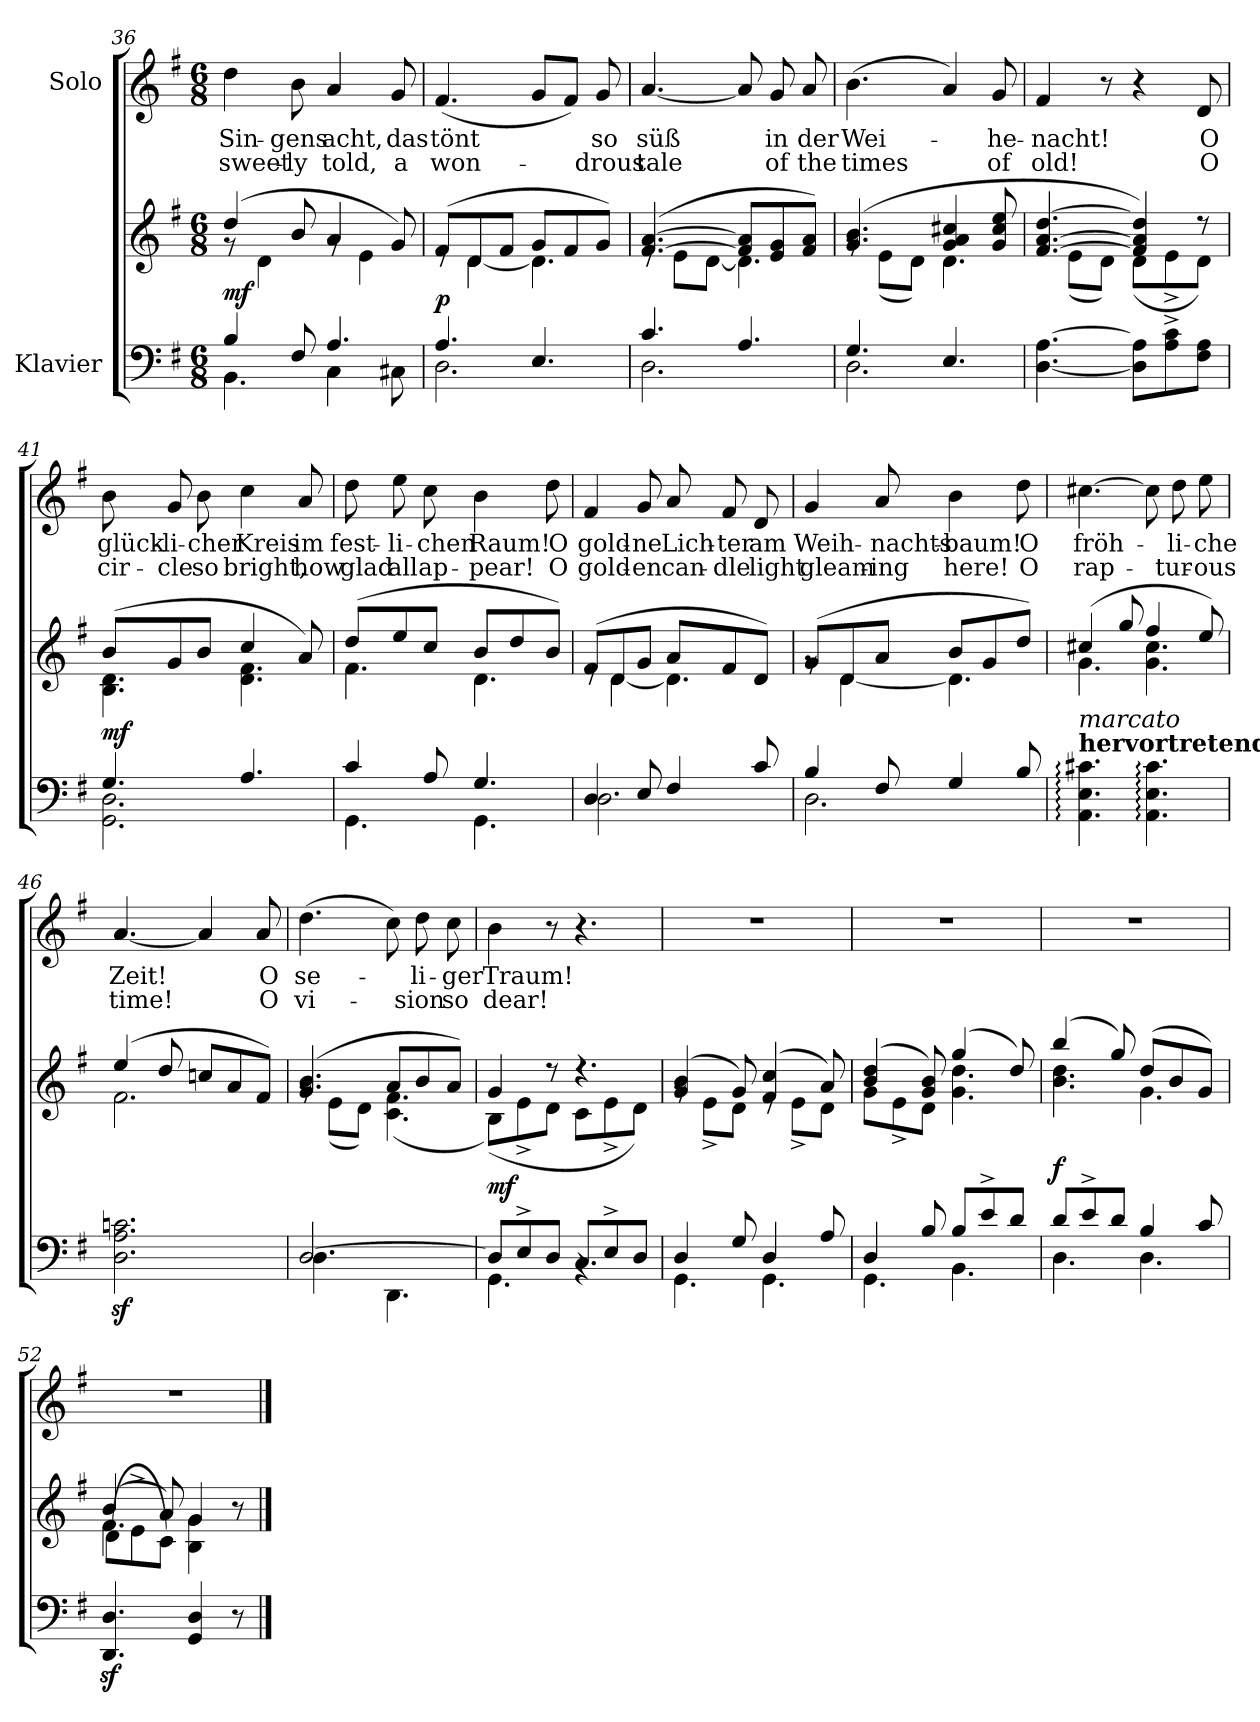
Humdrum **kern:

**kern	**kern	**dynam	**kern	**text	**text
*part2	*part2	*part2	*part1	*part1	*part1
*staff3	*staff2	*staff2/3	*staff1	*staff1	*staff1
*I"Klavier	*	*	*I"Solo	*	*
*clefF4	*clefG2	*	*clefG2	*	*
*k[f#]	*k[f#]	*	*k[f#]	*	*
*M6/8	*M6/8	*	*M6/8	*	*
=36	=36	=36	=36	=36	=36
*^	*^	*	*	*	*
!	!	!	!	!LO:DY:a=2	!	!	!
4B/	4.BB\	(4dd/	8rg	mf	4dd\	Sin-	sweet-
.	.	.	4d\	.	.	.	.
8F#/	.	8b/	.	.	8b\	-gens	-ly
4.A/	4C\	4a/	8rg	.	4a/	acht,	told,
.	.	.	4e\	.	.	.	.
.	8C#X\	8g/)	.	.	8g/	das	a
=37	=37	=37	=37	=37	=37	=37	=37
!	!	!	!	!LO:DY:a=2	!	!	!
4.A/	2.D\	(8f#/L	8re	p	(4.f#/	tönt	won-
.	.	8d/	[4d\	.	.	.	.
.	.	8f#/J	.	.	.	.	.
4.E/	.	8g/L	4.d\]	.	8g/L	.	.
.	.	8f#/	.	.	8f#/J)	.	.
.	.	8g/J)	.	.	8g/	so	-drous
=38	=38	=38	=38	=38	=38	=38	=38
4.c/	2.D\	([4.f#/ [4.a/	8re	.	[4.a/	süß	tale
.	.	.	8e\L	.	.	.	.
.	.	.	[8d\J	.	.	.	.
4.A/	.	8f#/] 8a/]L	4.d\]	.	8a/]	.	.
.	.	8e/ 8g/	.	.	8g/	in	of
.	.	8f#/ 8a/J)	.	.	8a/	der	the
!!LO:LB:g=z
=39	=39	=39	=39	=39	=39	=39	=39
4.G/	2.D\	(4.g/ 4.b/	8rg	.	(4.b\	Wei-	times
.	.	.	(>8e\L	.	.	.	.
.	.	.	8d\J)	.	.	.	.
4.E/	.	4g/ 4a/ 4cc#X/	4.d\	.	4a/)	.	.
.	.	8g/ 8cc#/ 8ee/	.	.	8g/	-he-	of
*v	*v	*	*	*	*	*	*
=40	=40	=40	=40	=40	=40	=40
[4.D\ [4.A\	[4.f#/ [4.a/ [4.dd/	8rg	.	4f#/	-nacht!	old!
.	.	(8e\L	.	.	.	.
.	.	8d\J)	.	8r	.	.
8D\] 8A\]L	4f#/] 4a/] 4dd/])	(8d\L	.	4r	.	.
8A\^ 8c\^	.	8e^\	.	.	.	.
8F#\ 8A\J	8r	8d\J)	.	8d/	O	O
=41	=41	=41	=41	=41	=41	=41
*^	*	*	*	*	*	*
!	!	!	!	!LO:DY:a=2	!	!	!
4.G/	2.GG\ 2.D\	(8b/L	4.B\ 4.d\	mf	8b\	glück-	cir-
.	.	8g/	.	.	8g/	-li-	-cle
.	.	8b/J	.	.	8b\	-cher	so
4.A/	.	4cc/	4.d\ 4.f#\	.	4cc\	Kreis	bright,
.	.	8a/)	.	.	8a/	im	how
=42	=42	=42	=42	=42	=42	=42	=42
4c:/	4.GG\	(8dd/L	4.f#\	.	8dd\	fest-	glad
.	.	8ee/	.	.	8ee\	-li-	all
8A/	.	8cc/J	.	.	8cc\	-chen	ap-
4.G/	4.GG\	8b/L	4.d\	.	4b\	Raum!	-pear!
.	.	8dd/	.	.	.	.	.
.	.	8b/J)	.	.	8dd\	O	O
!!LO:LB:g=z
=43	=43	=43	=43	=43	=43	=43	=43
4D/	2.D\	(8f#/L	8re	.	4f#/	gold-	gold-
.	.	8d/	[4d\	.	.	.	.
8E/	.	8g/J	.	.	8g/	-ne	-en
4F#/	.	8a/L	4.d\]	.	8a/	Lich-	can-
.	.	8f#/	.	.	8f#/	-ter	-dle
8c/	.	8d/J)	.	.	8d/	am	light
=44	=44	=44	=44	=44	=44	=44	=44
4B/	2.D\	(8g/L	8rg	.	4g/	Weih-	gleam-
.	.	8d/	[4d\	.	.	.	.
8F#/	.	8a/J	.	.	8a/	-nachts-	-ing
4G/	.	8b/L	4.d\]	.	4b\	-baum!	here!
.	.	8g/	.	.	.	.	.
8B/	.	8dd/J)	.	.	8dd\	O	O
*v	*v	*	*	*	*	*	*
=45	=45	=45	=45	=45	=45	=45
!LO:TX:a:B:t=hervortretend	!	!	!	!	!	!
!LO:TX:a:i:t=marcato	!	!	!	!	!	!
4.AA\: 4.E\: 4.c#X\:	(4cc#X/	4.g\	.	[4.cc#X\	fröh-	rap-
.	8gg/	.	.	.	.	.
4.AA\: 4.E\: 4.c#\:	4ff#/	4.g\ 4.cc#\	.	8cc#\]	.	.
.	.	.	.	8dd\	-li-	-tur-
.	8ee/)	.	.	8ee\	-che	-ous
=46	=46	=46	=46	=46	=46	=46
2.D\z> 2.A\z> 2.cn\z>	(4ee/	2.f#\	.	[4.a/	Zeit!	time!
.	8dd/	.	.	.	.	.
.	8ccn/L	.	.	4a/]	.	.
.	8a/	.	.	.	.	.
.	8f#/J)	.	.	8a/	O	O
!!LO:LB:g=z
=47	=47	=47	=47	=47	=47	=47
*^	*	*	*	*	*	*
[2.D/	4.D\	(4.g/ 4.b/	8rg	.	(4.dd\	se-	vi-
.	.	.	(>8e\L	.	.	.	.
.	.	.	8d\J)	.	.	.	.
.	4.DD\	8a/L	(4.c\ 4.f#\	.	8cc\)	.	.
.	.	8b/	.	.	8dd\	-li-	-sion
.	.	8a/J)	.	.	8cc\	-ger	so
=48	=48	=48	=48	=48	=48	=48	=48
!	!	!	!	!LO:DY:a=2	!	!	!
8D/L]	4.GG\	4g/	(>8B\L)	mf	4b\	Traum!	dear!
8E^/	.	.	8e^\	.	.	.	.
8D/J	.	8r	8d\J	.	8r	.	.
8C/L	4.rBB	4.r	8c\L	.	4.r	.	.
8E^/	.	.	8e^\	.	.	.	.
8D/J	.	.	8d\J)	.	.	.	.
=49	=49	=49	=49	=49	=49	=49	=49
4D/	4.GG\	(4g/ 4b/	8rg	.	2.r	.	.
.	.	.	8e^\L	.	.	.	.
8G/	.	8g/)	8d\J	.	.	.	.
4D/	4.GG\	(4f#/ 4cc/	8re	.	.	.	.
.	.	.	8e^\L	.	.	.	.
8A/	.	8a/)	8d\J	.	.	.	.
=50	=50	=50	=50	=50	=50	=50	=50
4D/	4.GG\	(4b/ 4dd/	8g\L	.	2.r	.	.
.	.	.	8e^\	.	.	.	.
8B/	.	8g/ 8b/)	8d\J	.	.	.	.
8B/L	4.BB\	(4gg/	4.g\ 4.dd\	.	.	.	.
8e^/	.	.	.	.	.	.	.
8d/J	.	8dd/)	.	.	.	.	.
=51	=51	=51	=51	=51	=51	=51	=51
!	!	!	!	!LO:DY:a=2	!	!	!
8d/L	4.D\	(4bb/	4.b\ 4.dd\	f	2.r	.	.
8e^/	.	.	.	.	.	.	.
8d/J	.	8gg/)	.	.	.	.	.
4B/	4.D\	(8dd/L	4.g\	.	.	.	.
.	.	8b/	.	.	.	.	.
8c/	.	8g/J)	.	.	.	.	.
*v	*v	*	*	*	*	*	*
=52	=52	=52	=52	=52	=52	=52
*	*	*^	*	*	*	*
4.DD/z> 4.D/z>	(4b/	4.f#\	(8d\L	.	2.r	.	.
.	.	.	8e^\	.	.	.	.
.	8a/)	.	8c\J)	.	.	.	.
4GG/ 4D/	4g/	4B\ 4g\	4.rDyy	.	.	.	.
8r	8r	8rgyy	.	.	.	.	.
*	*v	*v	*v	*	*	*	*
==	==	==	==	==	==
*-	*-	*-	*-	*-	*-
